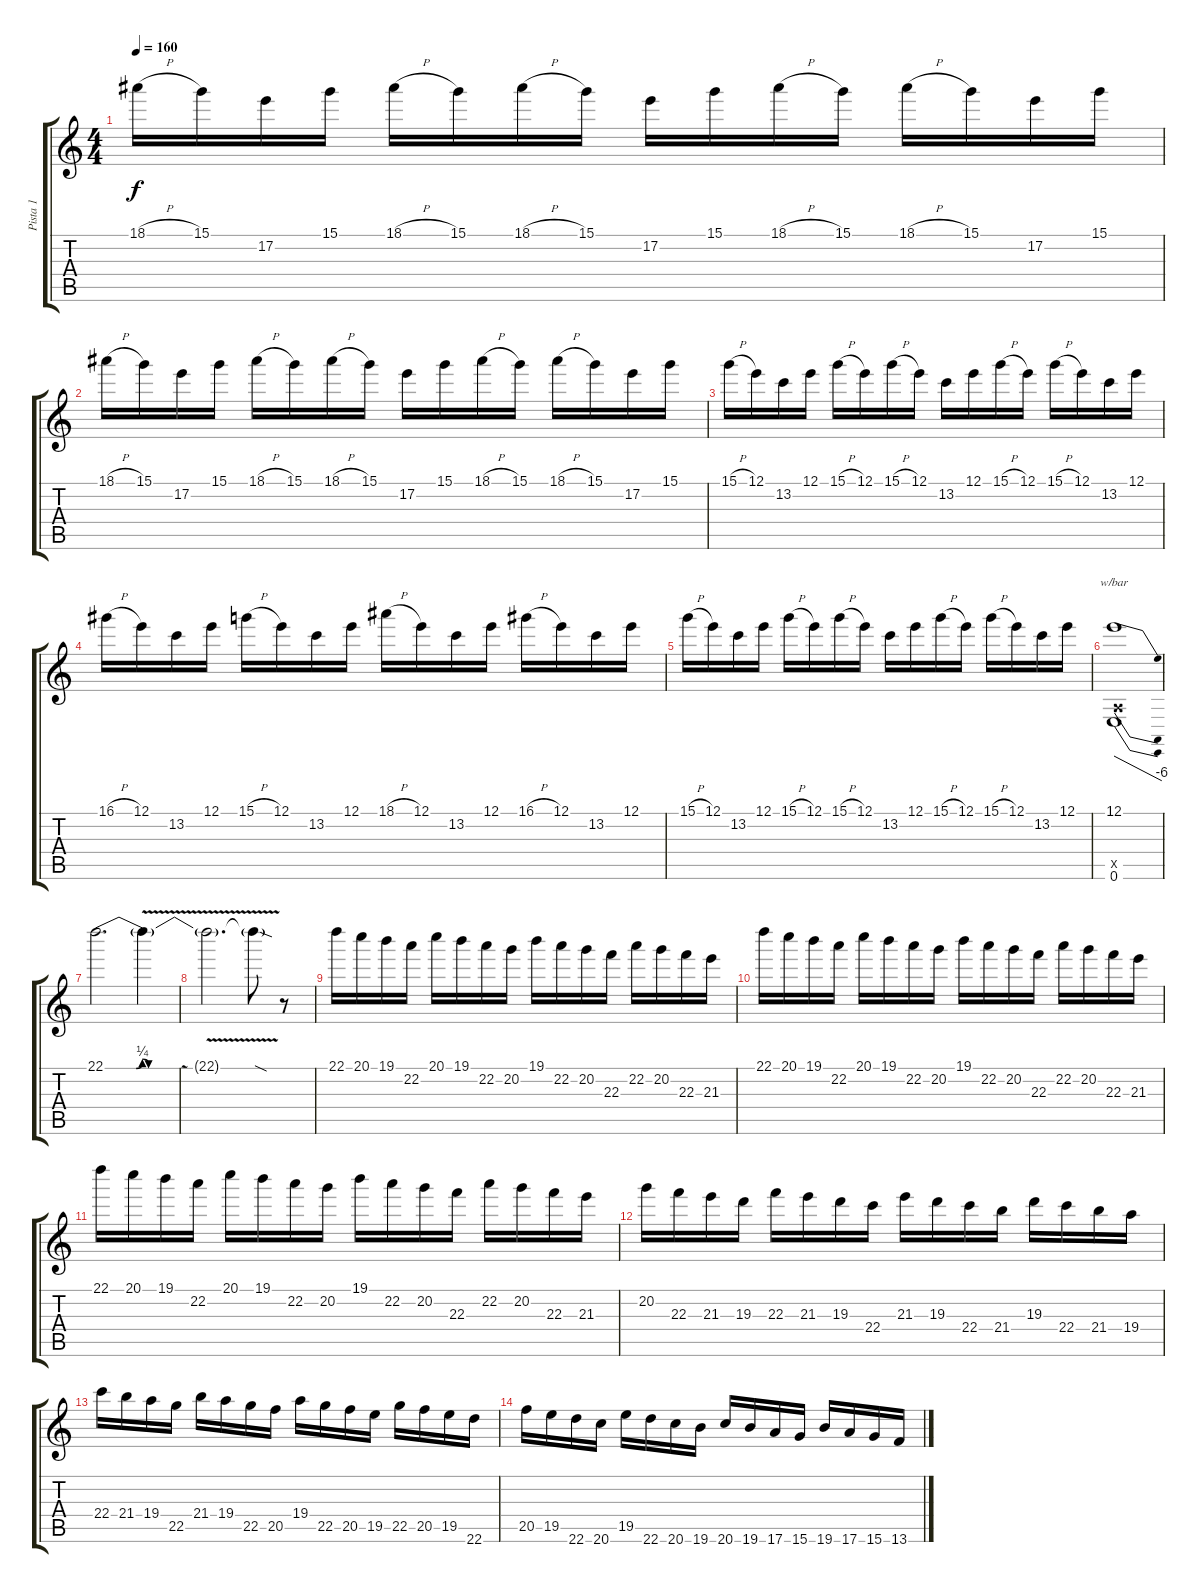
\track ("Pista 1" "Pista 1") {instrument electricguitarjazz}
\staff {score tabs}
\tuning (E4 B3 G3 D3 A2 E2) {hide}
\ts (4 4)
\tempo 160
\clef g2
\ks c
18.1{h}.16{dy f} 15.1.16 17.2.16 15.1.16 18.1{h}.16 15.1.16 18.1{h}.16 15.1.16 17.2.16 15.1.16 18.1{h}.16 15.1.16 18.1{h}.16 15.1.16 17.2.16 15.1.16 |
18.1{h}.16 15.1.16 17.2.16 15.1.16 18.1{h}.16 15.1.16 18.1{h}.16 15.1.16 17.2.16 15.1.16 18.1{h}.16 15.1.16 18.1{h}.16 15.1.16 17.2.16 15.1.16 |
15.1{h}.16 12.1.16 13.2.16 12.1.16 15.1{h}.16 12.1.16 15.1{h}.16 12.1.16 13.2.16 12.1.16 15.1{h}.16 12.1.16 15.1{h}.16 12.1.16 13.2.16 12.1.16 |
16.1{h}.16 12.1.16 13.2.16 12.1.16 15.1{h}.16 12.1.16 13.2.16 12.1.16 18.1{h}.16 12.1.16 13.2.16 12.1.16 16.1{h}.16 12.1.16 13.2.16 12.1.16 |
15.1{h}.16 12.1.16 13.2.16 12.1.16 15.1{h}.16 12.1.16 15.1{h}.16 12.1.16 13.2.16 12.1.16 15.1{h}.16 12.1.16 15.1{h}.16 12.1.16 13.2.16 12.1.16 |
(12.1 0.5{x} 0.6).1{tbe (dive default 0 0 60 -24)} |
22.1{be (custom 0 0 25 0 30 1 35 0 60 0)}.2{d} 22.1{v t}.4 |
22.1{v t}.2{d} 22.1{sod t}.8 r.8 |
22.1.16 20.1.16 19.1.16 22.2.16 20.1.16 19.1.16 22.2.16 20.2.16 19.1.16 22.2.16 20.2.16 22.3.16 22.2.16 20.2.16 22.3.16 21.3.16 |
22.1.16 20.1.16 19.1.16 22.2.16 20.1.16 19.1.16 22.2.16 20.2.16 19.1.16 22.2.16 20.2.16 22.3.16 22.2.16 20.2.16 22.3.16 21.3.16 |
22.1.16 20.1.16 19.1.16 22.2.16 20.1.16 19.1.16 22.2.16 20.2.16 19.1.16 22.2.16 20.2.16 22.3.16 22.2.16 20.2.16 22.3.16 21.3.16 |
20.2.16 22.3.16 21.3.16 19.3.16 22.3.16 21.3.16 19.3.16 22.4.16 21.3.16 19.3.16 22.4.16 21.4.16 19.3.16 22.4.16 21.4.16 19.4.16 |
22.4.16 21.4.16 19.4.16 22.5.16 21.4.16 19.4.16 22.5.16 20.5.16 19.4.16 22.5.16 20.5.16 19.5.16 22.5.16 20.5.16 19.5.16 22.6.16 |
20.5.16 19.5.16 22.6.16 20.6.16 19.5.16 22.6.16 20.6.16 19.6.16 20.6.16 19.6.16 17.6.16 15.6.16 19.6.16 17.6.16 15.6.16 13.6.16
